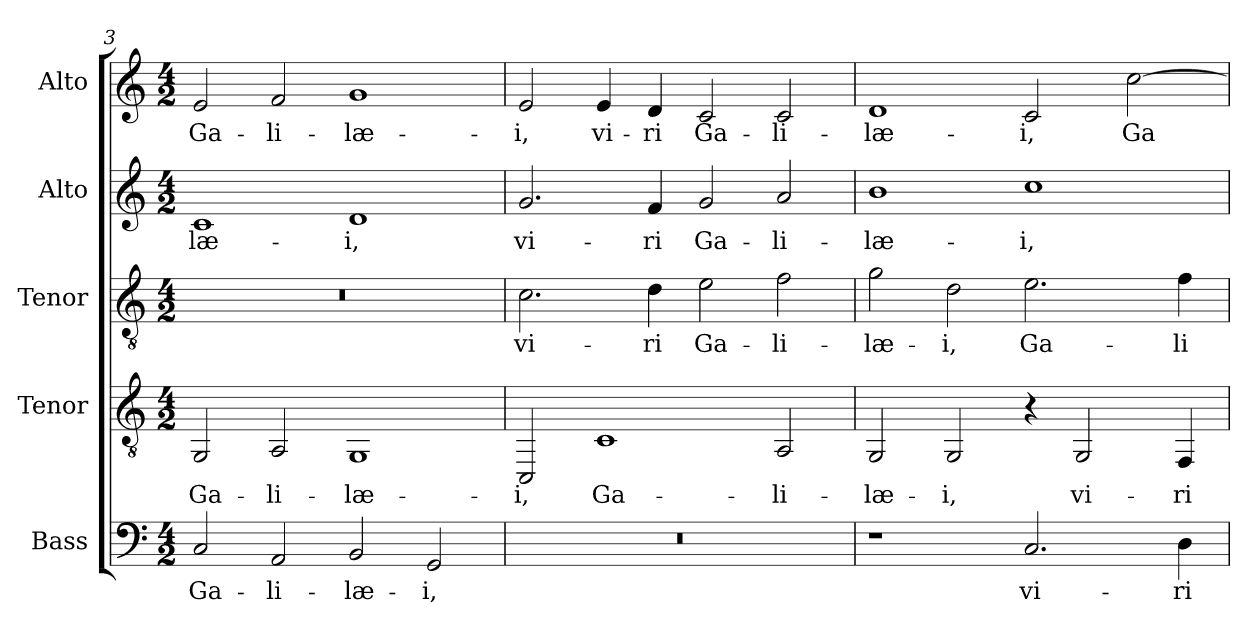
**kern	**text	**kern	**text	**kern	**text	**kern	**text	**kern	**text
*part5	*part5	*part4	*part4	*part3	*part3	*part2	*part2	*part1	*part1
*staff5	*staff5	*staff4	*staff4	*staff3	*staff3	*staff2	*staff2	*staff1	*staff1
*I"Bass	*	*I"Tenor	*	*I"Tenor	*	*I"Alto	*	*I"Alto	*
*I'B.	*	*I'T2.	*	*I'T1.	*	*I'A2.	*	*I'A1.	*
*clefF4	*	*clefGv2	*	*clefGv2	*	*clefG2	*	*clefG2	*
*	*	*	*	*ITrd7c12	*	*	*	*	*
*k[]	*	*k[]	*	*k[]	*	*k[]	*	*k[]	*
*C:	*	*C:	*	*C:	*	*C:	*	*C:	*
*M4/2	*	*M4/2	*	*M4/2	*	*M4/2	*	*M4/2	*
=3	=3	=3	=3	=3	=3	=3	=3	=3	=3
!	!LO:LY:b:color=#000000	!	!	!	!	!	!	!	!
!	!	!	!LO:LY:b:color=#000000	!LO:N:vis=1	!	!	!	!	!
!	!	!	!	!	!	!	!LO:LY:b:color=#000000	!	!
!	!	!	!	!	!	!	!	!	!LO:LY:b:color=#000000
2Ci/	Ga-	2GGi/	Ga-	0r	.	1ci	-læ-	2ei/	Ga-
!	!LO:LY:b:color=#000000	!	!	!	!	!	!	!	!
!	!	!	!LO:LY:b:color=#000000	!	!	!	!	!	!
!	!	!	!	!	!	!	!	!	!LO:LY:b:color=#000000
2AAi/	-li-	2AAi/	-li-	.	.	.	.	2fi/	-li-
!	!LO:LY:b:color=#000000	!	!	!	!	!	!	!	!
!	!	!	!LO:LY:b:color=#000000	!	!	!	!	!	!
!	!	!	!	!	!	!	!LO:LY:b:color=#000000	!	!
!	!	!	!	!	!	!	!	!	!LO:LY:b:color=#000000
2BBi/	-læ-	1GGi	-læ-	.	.	1di	-i,	1gi	-læ-
!	!LO:LY:b:color=#000000	!	!	!	!	!	!	!	!
2GGi/	-i,	.	.	.	.	.	.	.	.
=4	=4	=4	=4	=4	=4	=4	=4	=4	=4
!LO:N:vis=1	!	!	!	!	!	!	!	!	!
!	!	!	!LO:LY:b:color=#000000	!	!	!	!	!	!
!	!	!	!	!	!LO:LY:b:color=#000000	!	!	!	!
!	!	!	!	!	!	!	!LO:LY:b:color=#000000	!	!
!	!	!	!	!	!	!	!	!	!LO:LY:b:color=#000000
0r	.	2CCi/	-i,	2.Ci\	vi-	2.gi/	vi-	2ei/	-i,
!	!	!	!LO:LY:b:color=#000000	!	!	!	!	!	!
!	!	!	!	!	!	!	!	!	!LO:LY:b:color=#000000
.	.	1Ci	Ga-	.	.	.	.	4ei/	vi-
!	!	!	!	!	!LO:LY:b:color=#000000	!	!	!	!
!	!	!	!	!	!	!	!LO:LY:b:color=#000000	!	!
!	!	!	!	!	!	!	!	!	!LO:LY:b:color=#000000
.	.	.	.	4Di\	-ri	4fi/	-ri	4di/	-ri
!	!	!	!	!	!LO:LY:b:color=#000000	!	!	!	!
!	!	!	!	!	!	!	!LO:LY:b:color=#000000	!	!
!	!	!	!	!	!	!	!	!	!LO:LY:b:color=#000000
.	.	.	.	2Ei\	Ga-	2gi/	Ga-	2ci/	Ga-
!	!	!	!LO:LY:b:color=#000000	!	!	!	!	!	!
!	!	!	!	!	!LO:LY:b:color=#000000	!	!	!	!
!	!	!	!	!	!	!	!LO:LY:b:color=#000000	!	!
!	!	!	!	!	!	!	!	!	!LO:LY:b:color=#000000
.	.	2AAi/	-li-	2Fi\	-li-	2ai/	-li-	2ci/	-li-
!!LO:LB:g=z
=5	=5	=5	=5	=5	=5	=5	=5	=5	=5
!	!	!	!LO:LY:b:color=#000000	!	!	!	!	!	!
!	!	!	!	!	!LO:LY:b:color=#000000	!	!	!	!
!	!	!	!	!	!	!	!LO:LY:b:color=#000000	!	!
!	!	!	!	!	!	!	!	!	!LO:LY:b:color=#000000
1r	.	2GGi/	-læ-	2Gi\	-læ-	1bi	-læ-	1di	-læ-
!	!	!	!LO:LY:b:color=#000000	!	!	!	!	!	!
!	!	!	!	!	!LO:LY:b:color=#000000	!	!	!	!
.	.	2GGi/	-i,	2Di\	-i,	.	.	.	.
!	!LO:LY:b:color=#000000	!	!	!	!	!	!	!	!
!	!	!	!	!	!LO:LY:b:color=#000000	!	!	!	!
!	!	!	!	!	!	!	!LO:LY:b:color=#000000	!	!
!	!	!	!	!	!	!	!	!	!LO:LY:b:color=#000000
2.Ci/	vi-	4r	.	2.Ei\	Ga-	1cci	-i,	2ci/	-i,
!	!	!	!LO:LY:b:color=#000000	!	!	!	!	!	!
.	.	2GGi/	vi-	.	.	.	.	.	.
!	!	!	!	!	!	!	!	!	!LO:LY:b:color=#000000
.	.	.	.	.	.	.	.	[2cci\	Ga-
!	!LO:LY:b:color=#000000	!	!	!	!	!	!	!	!
!	!	!	!LO:LY:b:color=#000000	!	!	!	!	!	!
!	!	!	!	!	!LO:LY:b:color=#000000	!	!	!	!
4Di\	-ri	4FFi/	-ri	4Fi\	-li-	.	.	.	.
=	=	=	=	=	=	=	=	=	=
*-	*-	*-	*-	*-	*-	*-	*-	*-	*-
